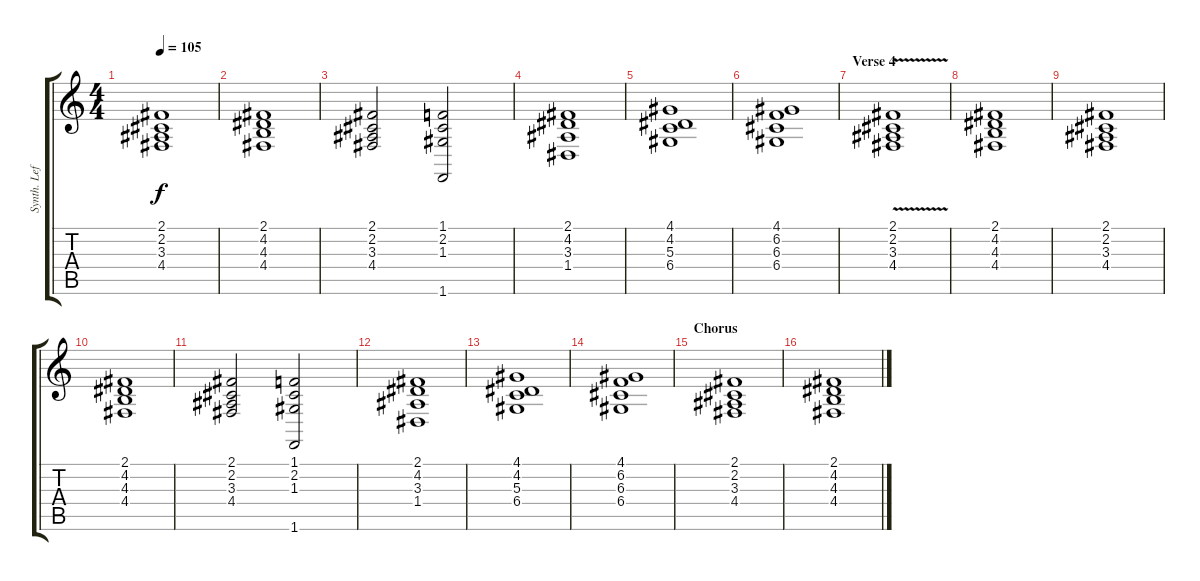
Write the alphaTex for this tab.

\track ("Synth. Left" "Synth. Lef") {instrument pad3polysynth}
\staff {score tabs}
\tuning (E4 B3 G3 D3 A2 E2) {hide}
\ts (4 4)
\tempo 105
\clef g2
\ks c
(2.1 2.2 3.3 4.4).1{dy f} |
(2.1 4.2 4.3 4.4).1 |
(2.1 2.2 3.3 4.4).2 (1.1 2.2 1.3 1.6).2 |
(2.1 4.2 3.3 1.4).1 |
(4.1 4.2 5.3 6.4).1 |
(4.1 6.2 6.3 6.4).1 |
\section ("" "Verse 4")
(2.1{v} 2.2{v} 3.3{v} 4.4{v}).1 |
(2.1 4.2 4.3 4.4).1 |
(2.1 2.2 3.3 4.4).1 |
(2.1 4.2 4.3 4.4).1 |
(2.1 2.2 3.3 4.4).2 (1.1 2.2 1.3 1.6).2 |
(2.1 4.2 3.3 1.4).1 |
(4.1 4.2 5.3 6.4).1 |
(4.1 6.2 6.3 6.4).1 |
\section ("" "Chorus")
(2.1 2.2 3.3 4.4).1 |
(2.1 4.2 4.3 4.4).1
